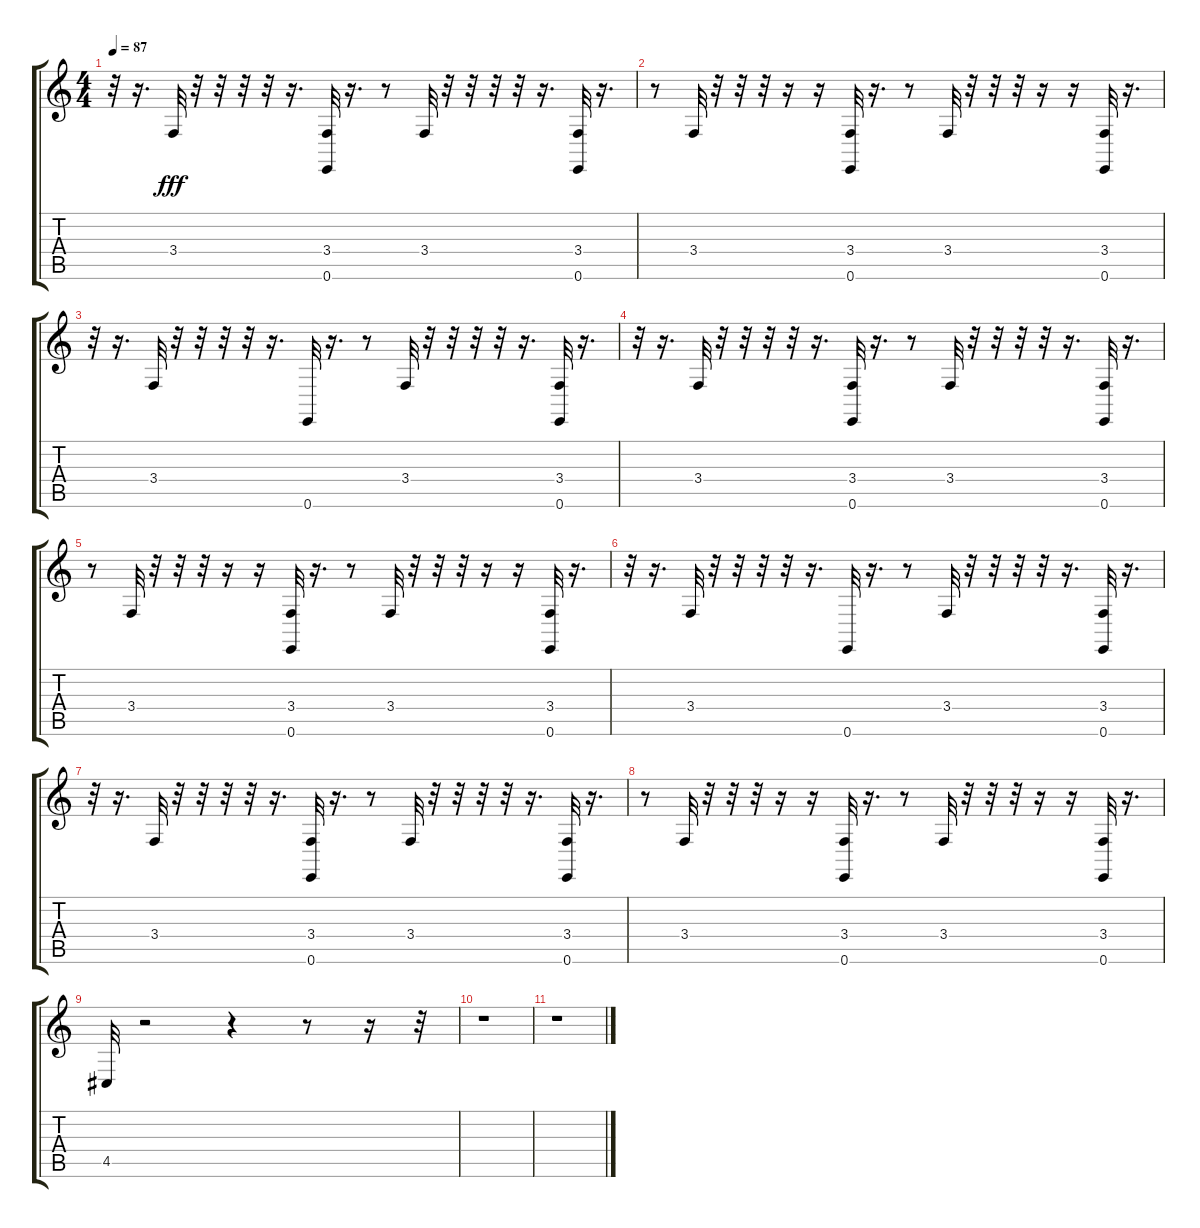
\track "" {instrument acousticgrandpiano}
\staff {score tabs}
\tuning (E4 B3 G3 D3 A2 E2) {hide}
\ts (4 4)
\tempo 87
\clef g2
\ks c
r.32{dy fff} r.16{d} 3.4.32 r.32 r.32 r.32 r.32 r.16{d} (3.4 0.6).32 r.16{d} r.8 3.4.32 r.32 r.32 r.32 r.32 r.16{d} (3.4 0.6).32 r.16{d} |
r.8 3.4.32 r.32 r.32 r.32 r.16 r.16 (3.4 0.6).32 r.16{d} r.8 3.4.32 r.32 r.32 r.32 r.16 r.16 (3.4 0.6).32 r.16{d} |
r.32 r.16{d} 3.4.32 r.32 r.32 r.32 r.32 r.16{d} 0.6.32 r.16{d} r.8 3.4.32 r.32 r.32 r.32 r.32 r.16{d} (3.4 0.6).32 r.16{d} |
r.32 r.16{d} 3.4.32 r.32 r.32 r.32 r.32 r.16{d} (3.4 0.6).32 r.16{d} r.8 3.4.32 r.32 r.32 r.32 r.32 r.16{d} (3.4 0.6).32 r.16{d} |
r.8 3.4.32 r.32 r.32 r.32 r.16 r.16 (3.4 0.6).32 r.16{d} r.8 3.4.32 r.32 r.32 r.32 r.16 r.16 (3.4 0.6).32 r.16{d} |
r.32 r.16{d} 3.4.32 r.32 r.32 r.32 r.32 r.16{d} 0.6.32 r.16{d} r.8 3.4.32 r.32 r.32 r.32 r.32 r.16{d} (3.4 0.6).32 r.16{d} |
r.32 r.16{d} 3.4.32 r.32 r.32 r.32 r.32 r.16{d} (3.4 0.6).32 r.16{d} r.8 3.4.32 r.32 r.32 r.32 r.32 r.16{d} (3.4 0.6).32 r.16{d} |
r.8 3.4.32 r.32 r.32 r.32 r.16 r.16 (3.4 0.6).32 r.16{d} r.8 3.4.32 r.32 r.32 r.32 r.16 r.16 (3.4 0.6).32 r.16{d} |
4.5.32 r.2 r.4 r.8 r.16 r.32 |
r.1 |
r.1
